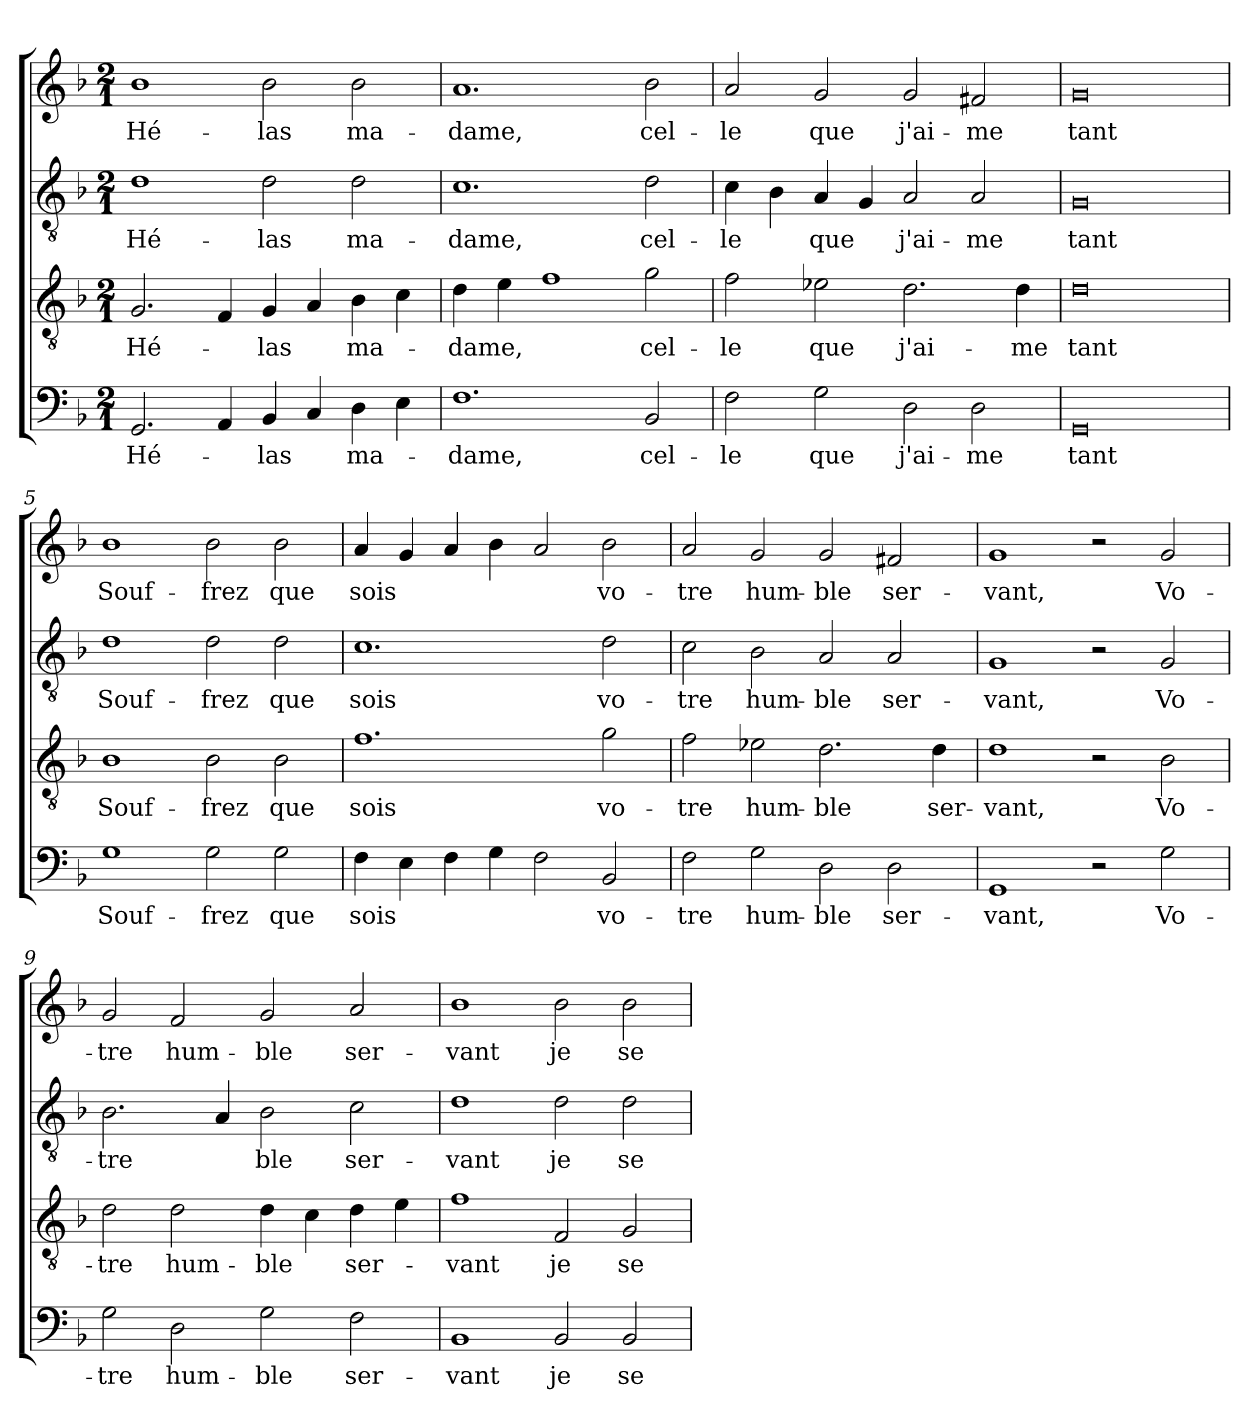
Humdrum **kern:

**kern	**text	**kern	**text	**kern	**text	**kern	**text
*part4	*part4	*part3	*part3	*part2	*part2	*part1	*part1
*staff4	*staff4	*staff3	*staff3	*staff2	*staff2	*staff1	*staff1
*clefF4	*	*clefGv2	*	*clefGv2	*	*clefG2	*
*k[b-]	*	*k[b-]	*	*k[b-]	*	*k[b-]	*
*F:	*	*F:	*	*F:	*	*F:	*
*M2/1	*	*M2/1	*	*M2/1	*	*M2/1	*
=1	=1	=1	=1	=1	=1	=1	=1
2.GG/	Hé-	2.G/	Hé-	1d	Hé-	1b-	Hé-
4AA/	.	4F/	.	.	.	.	.
4BB-/	-las	4G/	-las	2d\	-las	2b-\	-las
4C/	.	4A/	.	.	.	.	.
4D\	ma-	4B-\	ma-	2d\	ma-	2b-\	ma-
4E\	.	4c\	.	.	.	.	.
=2	=2	=2	=2	=2	=2	=2	=2
1.F	-dame,	4d\	-dame,	1.c	-dame,	1.a	-dame,
.	.	4e\	.	.	.	.	.
.	.	1f	.	.	.	.	.
2BB-/	cel-	2g\	cel-	2d\	cel-	2b-\	cel-
=3	=3	=3	=3	=3	=3	=3	=3
2F\	-le	2f\	-le	4c\	-le	2a/	-le
.	.	.	.	4B-\	.	.	.
2G\	que	2e-\	que	4A/	que	2g/	que
.	.	.	.	4G/	.	.	.
2D\	j'ai-	2.d\	j'ai-	2A/	j'ai-	2g/	j'ai-
2D\	-me	.	.	2A/	-me	2f#X/	-me
.	.	4d\	-me	.	.	.	.
=4	=4	=4	=4	=4	=4	=4	=4
0GG	tant	0d	tant	0G	tant	0g	tant
=5	=5	=5	=5	=5	=5	=5	=5
1G	Souf-	1B-	Souf-	1d	Souf-	1b-	Souf-
2G\	-frez	2B-\	-frez	2d\	-frez	2b-\	-frez
2G\	que	2B-\	que	2d\	que	2b-\	que
!!LO:LB:g=z
=6	=6	=6	=6	=6	=6	=6	=6
4F\	sois	1.f	sois	1.c	sois	4a/	sois
4E\	.	.	.	.	.	4g/	.
4F\	.	.	.	.	.	4a/	.
4G\	.	.	.	.	.	4b-\	.
2F\	.	.	.	.	.	2a/	.
2BB-/	vo-	2g\	vo-	2d\	vo-	2b-\	vo-
=7	=7	=7	=7	=7	=7	=7	=7
2F\	-tre	2f\	-tre	2c\	-tre	2a/	-tre
2G\	hum-	2e-\	hum-	2B-\	hum-	2g/	hum-
2D\	-ble	2.d\	-ble	2A/	-ble	2g/	-ble
2D\	ser-	.	.	2A/	ser-	2f#X/	ser-
.	.	4d\	ser-	.	.	.	.
=8	=8	=8	=8	=8	=8	=8	=8
1GG	-vant,	1d	-vant,	1G	-vant,	1g	-vant,
2r	.	2r	.	2r	.	2r	.
2G\	Vo-	2B-\	Vo-	2G/	Vo-	2g/	Vo-
=9	=9	=9	=9	=9	=9	=9	=9
2G\	-tre	2d\	-tre	2.B-\	-tre	2g/	-tre
2D\	hum-	2d\	hum-	.	.	2f/	hum-
.	.	.	.	4A/	.	.	.
2G\	-ble	4d\	-ble	2B-\	ble	2g/	-ble
.	.	4c\	.	.	.	.	.
2F\	ser-	4d\	ser-	2c\	ser-	2a/	ser-
.	.	4e\	.	.	.	.	.
=10	=10	=10	=10	=10	=10	=10	=10
1BB-	-vant	1f	-vant	1d	-vant	1b-	-vant
2BB-/	je	2F/	je	2d\	je	2b-\	je
2BB-/	se-	2G/	se-	2d\	se-	2b-\	se-
=	=	=	=	=	=	=	=
*-	*-	*-	*-	*-	*-	*-	*-
